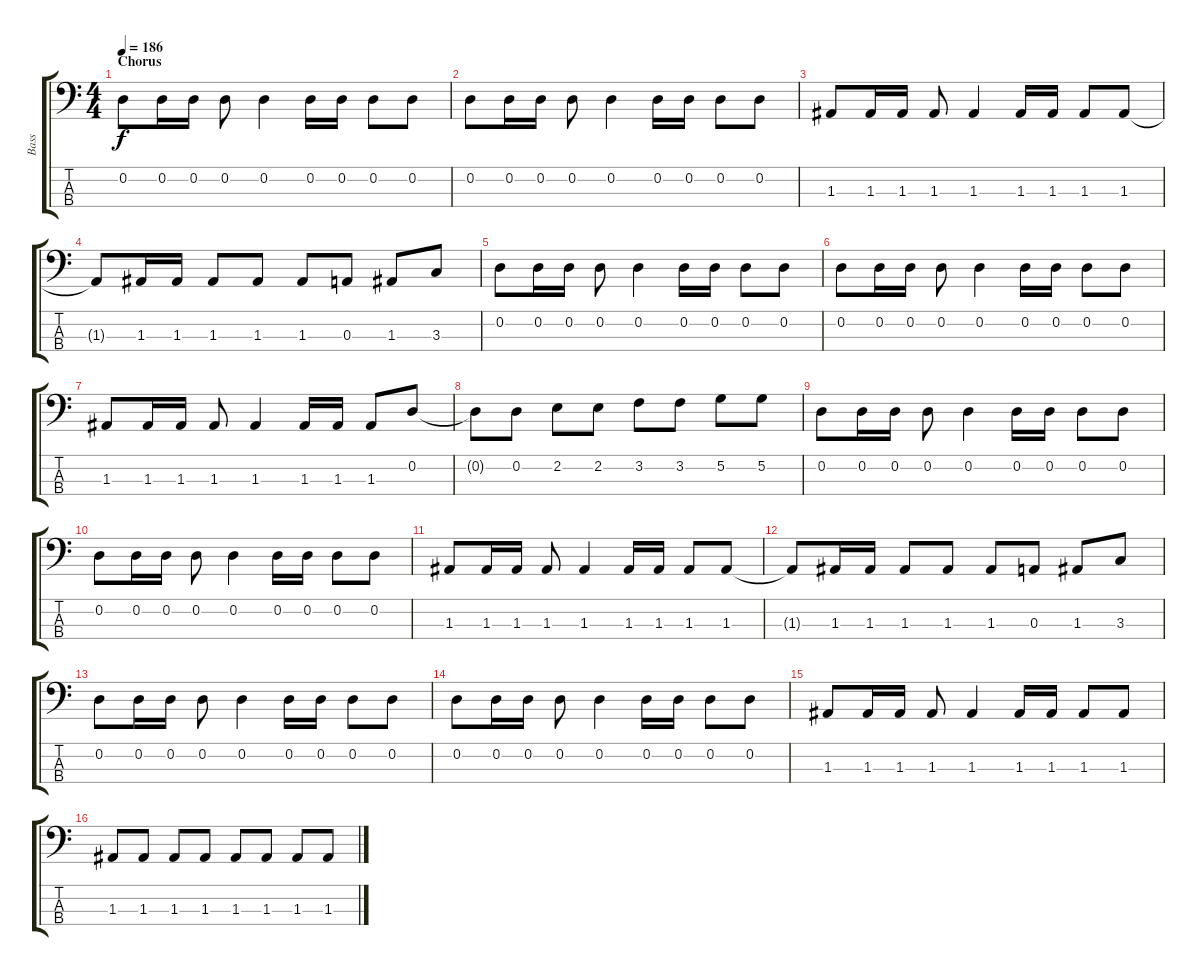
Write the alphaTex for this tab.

\track ("Bass" "Bass") {instrument electricbassfinger}
\staff {score tabs}
\tuning (G2 D2 A1 E1) {hide}
\ts (4 4)
\section ("" "Chorus")
\tempo 186
\clef f4
\ks c
0.2.8{dy f} 0.2.16 0.2.16 0.2.8 0.2.4 0.2.16 0.2.16 0.2.8 0.2.8 |
0.2.8 0.2.16 0.2.16 0.2.8 0.2.4 0.2.16 0.2.16 0.2.8 0.2.8 |
1.3.8 1.3.16 1.3.16 1.3.8 1.3.4 1.3.16 1.3.16 1.3.8 1.3.8 |
1.3{t}.8 1.3.16 1.3.16 1.3.8 1.3.8 1.3.8 0.3.8 1.3.8 3.3.8 |
0.2.8 0.2.16 0.2.16 0.2.8 0.2.4 0.2.16 0.2.16 0.2.8 0.2.8 |
0.2.8 0.2.16 0.2.16 0.2.8 0.2.4 0.2.16 0.2.16 0.2.8 0.2.8 |
1.3.8 1.3.16 1.3.16 1.3.8 1.3.4 1.3.16 1.3.16 1.3.8 0.2.8 |
0.2{t}.8 0.2.8 2.2.8 2.2.8 3.2.8 3.2.8 5.2.8 5.2.8 |
0.2.8 0.2.16 0.2.16 0.2.8 0.2.4 0.2.16 0.2.16 0.2.8 0.2.8 |
0.2.8 0.2.16 0.2.16 0.2.8 0.2.4 0.2.16 0.2.16 0.2.8 0.2.8 |
1.3.8 1.3.16 1.3.16 1.3.8 1.3.4 1.3.16 1.3.16 1.3.8 1.3.8 |
1.3{t}.8 1.3.16 1.3.16 1.3.8 1.3.8 1.3.8 0.3.8 1.3.8 3.3.8 |
0.2.8 0.2.16 0.2.16 0.2.8 0.2.4 0.2.16 0.2.16 0.2.8 0.2.8 |
0.2.8 0.2.16 0.2.16 0.2.8 0.2.4 0.2.16 0.2.16 0.2.8 0.2.8 |
1.3.8 1.3.16 1.3.16 1.3.8 1.3.4 1.3.16 1.3.16 1.3.8 1.3.8 |
1.3.8 1.3.8 1.3.8 1.3.8 1.3.8 1.3.8 1.3.8 1.3.8
